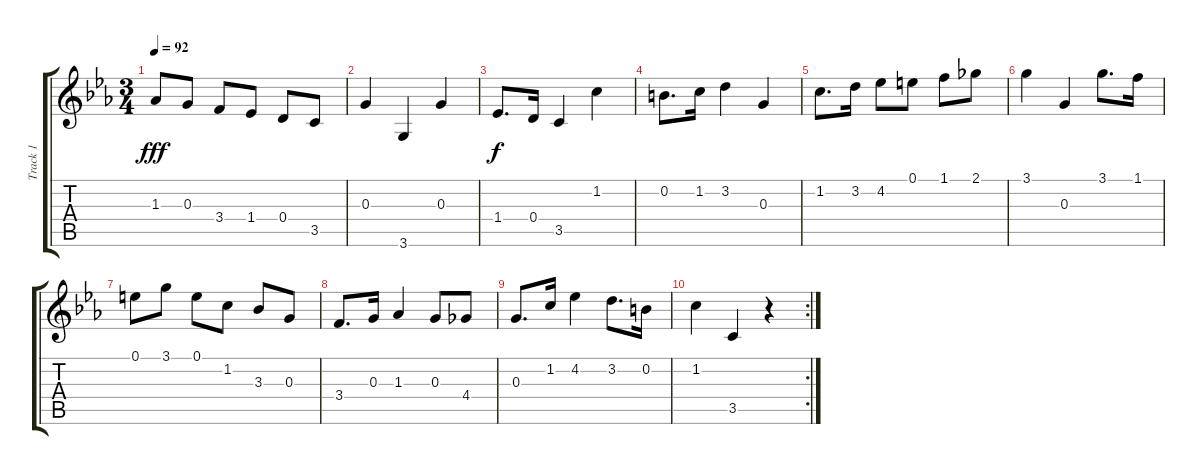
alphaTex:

\track ("Track 1" "Track 1") {instrument acousticguitarnylon}
\staff {score tabs}
\tuning (E4 B3 G3 D3 A2 E2) {hide}
\ts (3 4)
\tempo 92
\clef g2
\ks eb
1.3.8{dy fff} 0.3.8 3.4.8 1.4.8 0.4.8 3.5.8 |
0.3.4 3.6.4 0.3.4 |
\ks cminor
1.4.8{d dy f} 0.4.16 3.5.4 1.2.4 |
0.2.8{d} 1.2.16 3.2.4 0.3.4 |
1.2.8{d} 3.2.16 4.2.8 0.1.8 1.1.8 2.1.8 |
3.1.4 0.3.4 3.1.8{d} 1.1.16 |
0.1.8 3.1.8 0.1.8 1.2.8 3.3.8 0.3.8 |
3.4.8{d} 0.3.16 1.3.4 0.3.8 4.4.8 |
0.3.8{d} 1.2.16 4.2.4 3.2.8{d} 0.2.16 |
\rc 2
1.2.4 3.5.4 r.4
